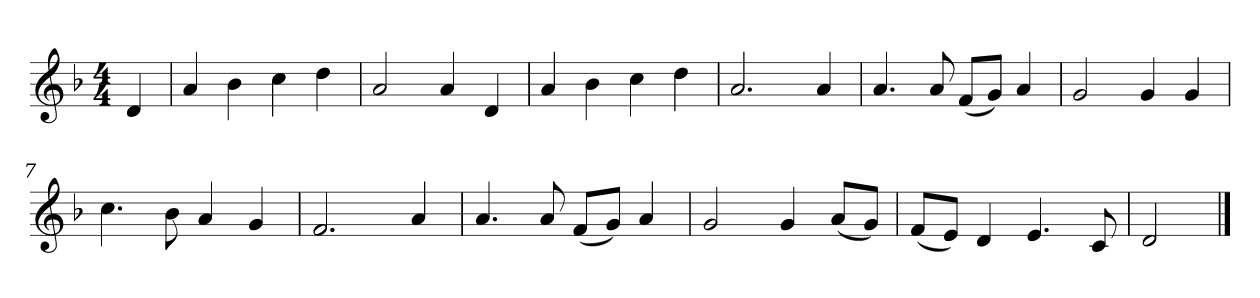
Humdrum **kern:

**kern
*part1
*staff1
*k[b-]
*M4/4
*MM120
=
4d
=1
4a
4b-
4cc
4dd
=2
2a
4a
4d
=3
4a
4b-
4cc
4dd
=4
2.a
4a
=5
4.a
8a
(8fL
8gJ)
4a
=6
2g
4g
4g
=7
4.cc
8b-
4a
4g
=8
2.f
4a
=9
4.a
8a
(8fL
8gJ)
4a
=10
2g
4g
(8aL
8gJ)
=11
(8fL
8eJ)
4d
4.e
8c
=12
2d
==
*-
